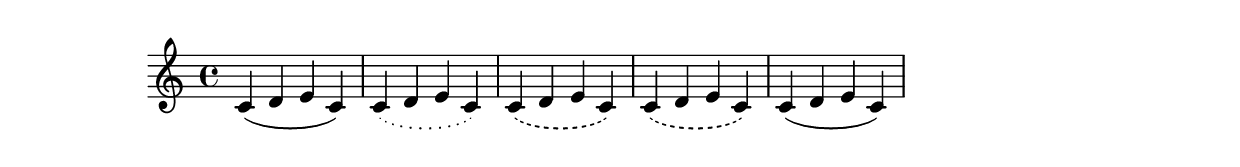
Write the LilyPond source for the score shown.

\version "2.11.51"
\header {texidoc = "@cindex Slur, dotted, dashed
The appearance of slurs may be changed from solid to dotted or dashed.
"
} 
\layout{ ragged-right=##t }


\relative c'{
  c( d e  c) |
  \slurDotted
  c( d e  c) |
  \slurDashed
  c( d e  c) |
  \override Slur #'dash-period = #2.0
  \override Slur #'dash-fraction = #0.4
  c( d e  c) |
  \slurSolid
  c( d e  c) |
}






